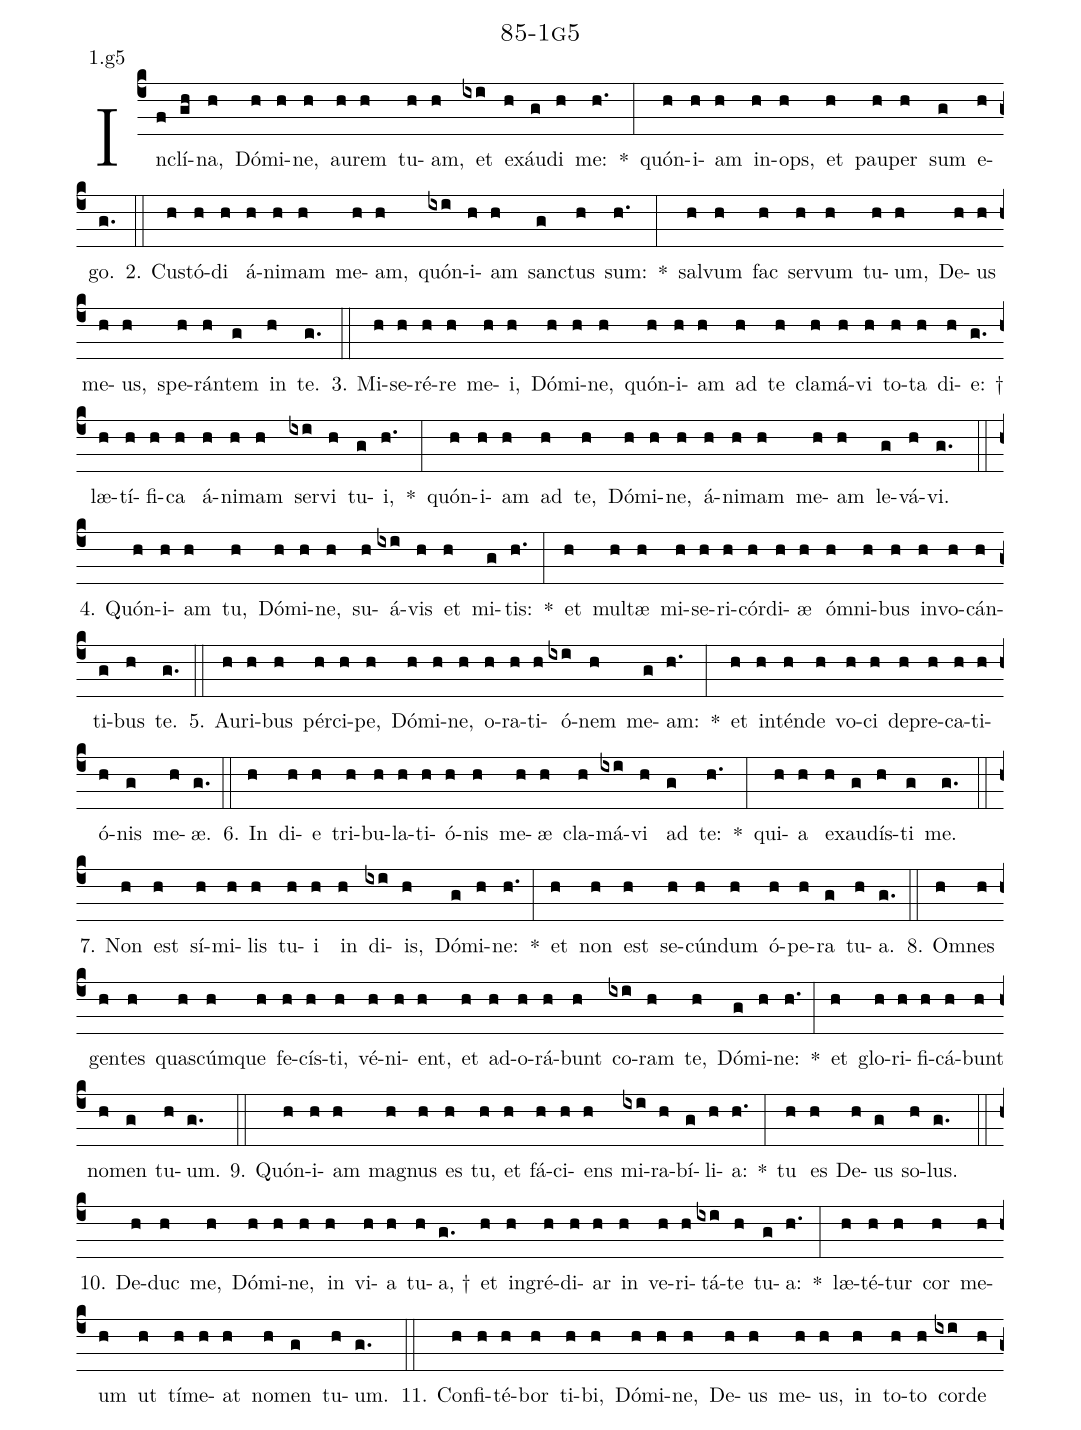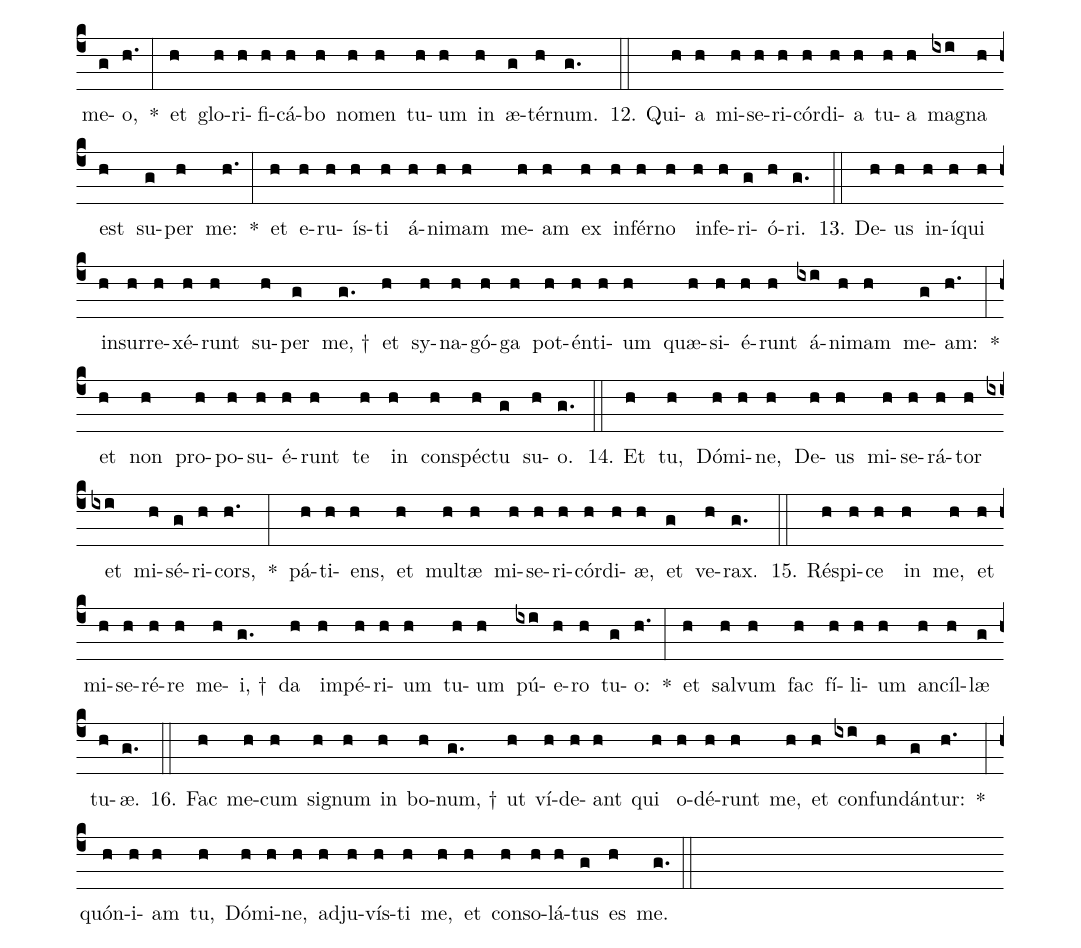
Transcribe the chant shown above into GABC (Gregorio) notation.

name: 85-1g5;
annotation: 1.g5;
%%
(c4)In(f)clí(gh)na,(h) Dó(h)mi(h)ne,(h) au(h)rem(h) tu(h)am,(h) et(ixi) ex(h)áu(g)di(h) me:(h.) *(:) quón(h)i(h)am(h) in(h)ops,(h) et(h) pau(h)per(h) sum(g) e(h)go.(g.) (::)
2. Cus(h)tó(h)di(h) á(h)ni(h)mam(h) me(h)am,(h) quón(ixi)i(h)am(h) sanc(g)tus(h) sum:(h.) *(:) sal(h)vum(h) fac(h) ser(h)vum(h) tu(h)um,(h) De(h)us(h) me(h)us,(h) spe(h)rán(h)tem(g) in(h) te.(g.) (::)
3. Mi(h)se(h)ré(h)re(h) me(h)i,(h) Dó(h)mi(h)ne,(h) quón(h)i(h)am(h) ad(h) te(h) cla(h)má(h)vi(h) to(h)ta(h) di(h)e: †(g.) læ(h)tí(h)fi(h)ca(h) á(h)ni(h)mam(h) ser(ixi)vi(h) tu(g)i,(h.) *(:) quón(h)i(h)am(h) ad(h) te,(h) Dó(h)mi(h)ne,(h) á(h)ni(h)mam(h) me(h)am(h) le(g)vá(h)vi.(g.) (::)
4. Quón(h)i(h)am(h) tu,(h) Dó(h)mi(h)ne,(h) su(h)á(ixi)vis(h) et(h) mi(g)tis:(h.) *(:) et(h) mul(h)tæ(h) mi(h)se(h)ri(h)cór(h)di(h)æ(h) óm(h)ni(h)bus(h) in(h)vo(h)cán(h)ti(g)bus(h) te.(g.) (::)
5. Au(h)ri(h)bus(h) pér(h)ci(h)pe,(h) Dó(h)mi(h)ne,(h) o(h)ra(h)ti(h)ó(ixi)nem(h) me(g)am:(h.) *(:) et(h) in(h)tén(h)de(h) vo(h)ci(h) de(h)pre(h)ca(h)ti(h)ó(h)nis(g) me(h)æ.(g.) (::)
6. In(h) di(h)e(h) tri(h)bu(h)la(h)ti(h)ó(h)nis(h) me(h)æ(h) cla(h)má(ixi)vi(h) ad(g) te:(h.) *(:) qui(h)a(h) ex(h)au(g)dís(h)ti(g) me.(g.) (::)
7. Non(h) est(h) sí(h)mi(h)lis(h) tu(h)i(h) in(h) di(ixi)is,(h) Dó(g)mi(h)ne:(h.) *(:) et(h) non(h) est(h) se(h)cún(h)dum(h) ó(h)pe(h)ra(g) tu(h)a.(g.) (::)
8. Om(h)nes(h) gen(h)tes(h) quas(h)cúm(h)que(h) fe(h)cís(h)ti,(h) vé(h)ni(h)ent,(h) et(h) ad(h)o(h)rá(h)bunt(h) co(ixi)ram(h) te,(h) Dó(g)mi(h)ne:(h.) *(:) et(h) glo(h)ri(h)fi(h)cá(h)bunt(h) no(h)men(g) tu(h)um.(g.) (::)
9. Quón(h)i(h)am(h) ma(h)gnus(h) es(h) tu,(h) et(h) fá(h)ci(h)ens(h) mi(ixi)ra(h)bí(g)li(h)a:(h.) *(:) tu(h) es(h) De(h)us(g) so(h)lus.(g.) (::)
10. De(h)duc(h) me,(h) Dó(h)mi(h)ne,(h) in(h) vi(h)a(h) tu(h)a, †(g.) et(h) in(h)gré(h)di(h)ar(h) in(h) ve(h)ri(h)tá(ixi)te(h) tu(g)a:(h.) *(:) læ(h)té(h)tur(h) cor(h) me(h)um(h) ut(h) tí(h)me(h)at(h) no(h)men(g) tu(h)um.(g.) (::)
11. Con(h)fi(h)té(h)bor(h) ti(h)bi,(h) Dó(h)mi(h)ne,(h) De(h)us(h) me(h)us,(h) in(h) to(h)to(h) cor(ixi)de(h) me(g)o,(h.) *(:) et(h) glo(h)ri(h)fi(h)cá(h)bo(h) no(h)men(h) tu(h)um(h) in(h) æ(g)tér(h)num.(g.) (::)
12. Qui(h)a(h) mi(h)se(h)ri(h)cór(h)di(h)a(h) tu(h)a(h) ma(ixi)gna(h) est(h) su(g)per(h) me:(h.) *(:) et(h) e(h)ru(h)ís(h)ti(h) á(h)ni(h)mam(h) me(h)am(h) ex(h) in(h)fér(h)no(h) in(h)fe(h)ri(g)ó(h)ri.(g.) (::)
13. De(h)us(h) in(h)í(h)qui(h) in(h)sur(h)re(h)xé(h)runt(h) su(h)per(g) me, †(g.) et(h) sy(h)na(h)gó(h)ga(h) pot(h)én(h)ti(h)um(h) quæ(h)si(h)é(h)runt(h) á(ixi)ni(h)mam(h) me(g)am:(h.) *(:) et(h) non(h) pro(h)po(h)su(h)é(h)runt(h) te(h) in(h) con(h)spéc(h)tu(g) su(h)o.(g.) (::)
14. Et(h) tu,(h) Dó(h)mi(h)ne,(h) De(h)us(h) mi(h)se(h)rá(h)tor(h) et(ixi) mi(h)sé(g)ri(h)cors,(h.) *(:) pá(h)ti(h)ens,(h) et(h) mul(h)tæ(h) mi(h)se(h)ri(h)cór(h)di(h)æ,(h) et(g) ve(h)rax.(g.) (::)
15. Ré(h)spi(h)ce(h) in(h) me,(h) et(h) mi(h)se(h)ré(h)re(h) me(h)i, †(g.) da(h) im(h)pé(h)ri(h)um(h) tu(h)um(h) pú(ixi)e(h)ro(h) tu(g)o:(h.) *(:) et(h) sal(h)vum(h) fac(h) fí(h)li(h)um(h) an(h)cíl(h)læ(g) tu(h)æ.(g.) (::)
16. Fac(h) me(h)cum(h) si(h)gnum(h) in(h) bo(h)num, †(g.) ut(h) ví(h)de(h)ant(h) qui(h) o(h)dé(h)runt(h) me,(h) et(h) con(ixi)fun(h)dán(g)tur:(h.) *(:) quón(h)i(h)am(h) tu,(h) Dó(h)mi(h)ne,(h) ad(h)ju(h)vís(h)ti(h) me,(h) et(h) con(h)so(h)lá(h)tus(g) es(h) me.(g.) (::)
